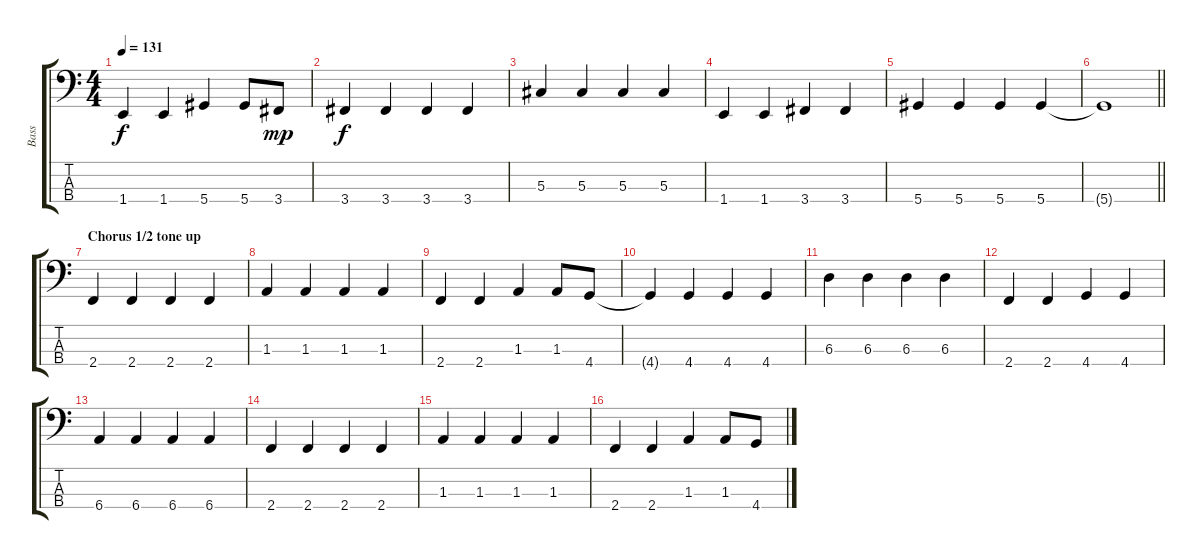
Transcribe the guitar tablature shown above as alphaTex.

\track ("Bass" "Bass") {instrument electricbassfinger}
\staff {score tabs}
\tuning (Gb2 Db2 Ab1 Eb1) {hide}
\ts (4 4)
\tempo 131
\clef f4
\ks c
1.4.4{dy f} 1.4.4 5.4.4 5.4.8 3.4.8{dy mp} |
3.4.4{dy f} 3.4.4 3.4.4 3.4.4 |
5.3.4 5.3.4 5.3.4 5.3.4 |
1.4.4 1.4.4 3.4.4 3.4.4 |
5.4.4 5.4.4 5.4.4 5.4.4 |
\barLineRight lightlight
5.4{t}.1 |
\section ("" "Chorus 1/2 tone up")
2.4.4 2.4.4 2.4.4 2.4.4 |
1.3.4 1.3.4 1.3.4 1.3.4 |
2.4.4 2.4.4 1.3.4 1.3.8 4.4.8 |
4.4{t}.4 4.4.4 4.4.4 4.4.4 |
6.3.4 6.3.4 6.3.4 6.3.4 |
2.4.4 2.4.4 4.4.4 4.4.4 |
6.4.4 6.4.4 6.4.4 6.4.4 |
2.4.4 2.4.4 2.4.4 2.4.4 |
1.3.4 1.3.4 1.3.4 1.3.4 |
2.4.4 2.4.4 1.3.4 1.3.8 4.4.8
